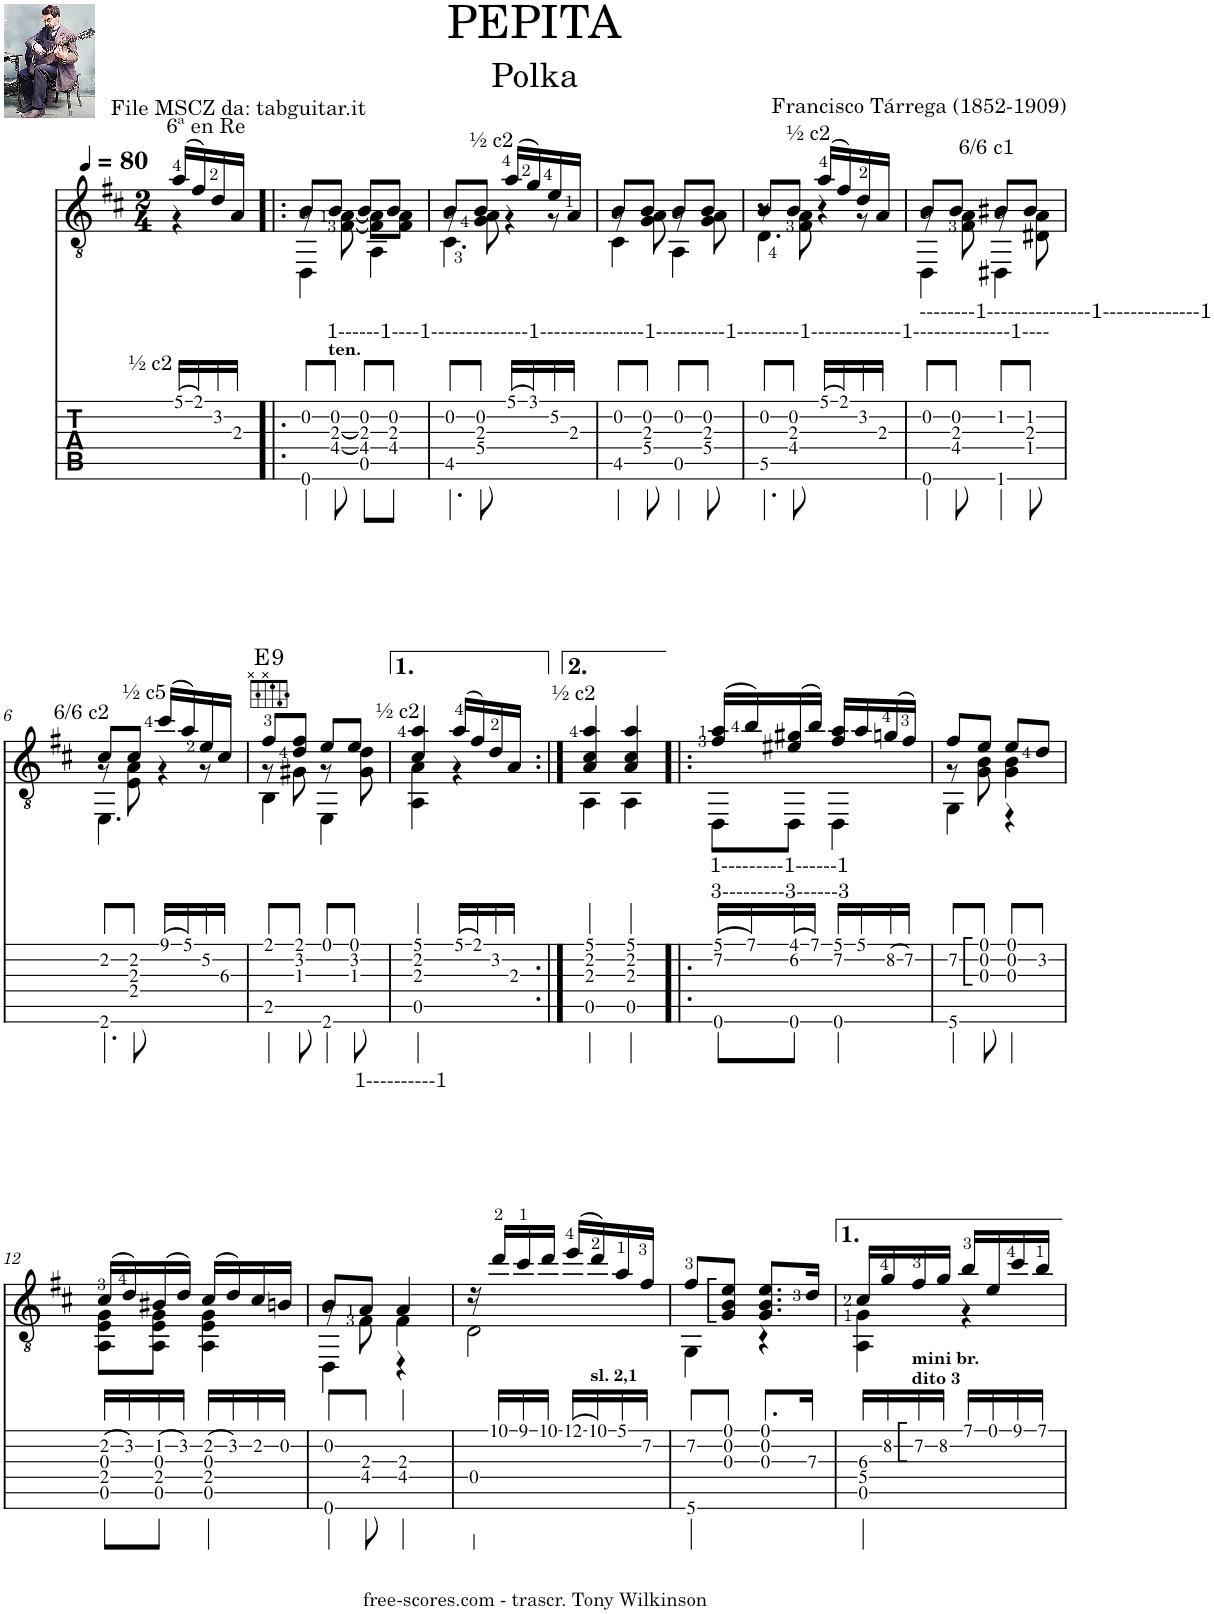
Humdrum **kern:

**kern	**kern	**harte
*part2	*part1	*part1
*staff2	*staff1	*
*I"Chitarra classica (Intavolatura)	*I"Classical Guitar	*
*stria6	*	*
*	*clefGv2	*
*k[f#c#]	*k[f#c#]	*
*M2/4	*M2/4	*
*MM80	*MM80	*
=	=	=
*^	*^	*
!	!	!LO:TX:a:t=6ª en Re	!	!
!LO:TX:a:t=½ c2	!	!	!	!
(16a/LL	4r	(16a/LL	4r	.
16f#/)	.	16f#/)	.	.
16d/	.	16d/	.	.
16A/JJ	.	16A/JJ	.	.
=1!|:	=1!|:	=1!|:	=1!|:	=1!|:
*	*^	*	*^	*
8B/L	8r	4DD\	8B/L	8r	4DD\	.
!LO:TX:a:B:t=ten.	!	!	!	!	!	!
!LO:TX:a:t=1------1----1--------------1---------------1----------1---------1-------------1--------------1----	!	!	!	!	!	!
8B/J	[8F#\ [8A\	.	8B/J	[8F#\ [8A\	.	.
8B/L	8F#\] 8A\]L	4AA\	8B/L	8F#\] 8A\]L	4AA\	.
8B/J	8F#\ 8A\J	.	8B/J	8F#\ 8A\J	.	.
=2	=2	=2	=2	=2	=2	=2
8B/L	8r	4.C#\	8B/L	8r	4.C#\	.
8B/J	8G\ 8A\	.	8B/J	8G\ 8A\	.	.
!	!	!	!LO:TX:a:t=½ c2	!	!	!
(16a/LL	4r	.	(16a/LL	4r	.	.
16g/)	.	.	16g/)	.	.	.
16e/	.	8r	16e/	.	8r	.
16A/JJ	.	.	16A/JJ	.	.	.
=3	=3	=3	=3	=3	=3	=3
8B/L	8r	4C#\	8B/L	8r	4C#\	.
8B/J	8G\ 8A\	.	8B/J	8G\ 8A\	.	.
8B/L	8r	4AA\	8B/L	8r	4AA\	.
8B/J	8G\ 8A\	.	8B/J	8G\ 8A\	.	.
=4	=4	=4	=4	=4	=4	=4
8B/L	8r	4.D\	8B/L	8r	4.D\	.
8B/J	8F#\ 8A\	.	8B/J	8F#\ 8A\	.	.
!	!	!	!LO:TX:a:t=½ c2	!	!	!
(16a/LL	4r	.	(16a/LL	4r	.	.
16f#/)	.	.	16f#/)	.	.	.
16d/	.	8r	16d/	.	8r	.
16A/JJ	.	.	16A/JJ	.	.	.
=5	=5	=5	=5	=5	=5	=5
!LO:TX:a:t=--------1---------------1--------------1	!	!	!	!	!	!
8B/L	8r	4DD\	8B/L	8r	4DD\	.
8B/J	8F#\ 8A\	.	8B/J	8F#\ 8A\	.	.
!	!	!	!LO:TX:a:t=6/6 c1	!	!	!
8B#X/L	8r	4DD#X\	8B#X/L	8r	4DD#X\	.
8B#/J	8D#X\ 8A\	.	8B#/J	8D#X\ 8A\	.	.
!!LO:LB:g=z	!!	!!
=6	=6	=6	=6	=6	=6	=6
!	!	!	!LO:TX:a:t=6/6 c2	!	!	!
8c#/L	8r	4.EE\	8c#/L	8r	4.EE\	.
8c#/J	8E\ 8A\	.	8c#/J	8E\ 8A\	.	.
!	!	!	!LO:TX:a:t=½ c5	!	!	!
(16cc#/LL	4r	.	(16cc#/LL	4r	.	.
16a/)	.	.	16a/)	.	.	.
16e/	.	8r	16e/	.	8r	.
16c#/JJ	.	.	16c#/JJ	.	.	.
=7	=7	=7	=7	=7	=7	=7
!	!	!	!	!	!	!LO:H:kt=9
8f#/L	8r	4BB\	8f#/L	8r	4BB\	E:9
8d/ 8f#/J	8G#X\	.	8d/ 8f#/J	8G#X\	.	.
8e/L	8r	4EE\	8e/L	8r	4EE\	.
!LO:TX:b:t=1----------1	!	!	!	!	!	!
8e/J	8G#\ 8d\	.	8e/J	8G#\ 8d\	.	.
*	*v	*v	*	*	*	*
*	*	*	*v	*v	*
=8	=8	=8	=8	=8
!	!	!LO:TX:a:t=½ c2	!	!
4c#/ 4a/	4AA\ 4A\	4c#/ 4a/	4AA\ 4A\	.
(16a/LL	4r	(16a/LL	4r	.
16f#/)	.	16f#/)	.	.
16d/	.	16d/	.	.
16A/JJ	.	16A/JJ	.	.
=9:|!	=9:|!	=9:|!	=9:|!	=9:|!
!	!	!LO:TX:a:t=½ c2	!	!
4A/ 4c#/ 4a/	4AA\	4A/ 4c#/ 4a/	4AA\	.
4A/ 4c#/ 4a/	4AA\	4A/ 4c#/ 4a/	4AA\	.
=10!|:	=10!|:	=10!|:	=10!|:	=10!|:
!LO:TX:a:t=1---------1------1	!	!	!	!
!LO:TX:a:t=3---------3------3	!	!	!	!
(16f#/ 16a/LL	8DD\L	(16f#/ 16a/LL	8DD\L	.
16b/)	.	16b/)	.	.
(16e#X/ 16g#X/	8DD\J	(16e#X/ 16g#X/	8DD\J	.
16b/JJ)	.	16b/JJ)	.	.
16f#/ 16a/LL	4DD\	16f#/ 16a/LL	4DD\	.
16a/	.	16a/	.	.
(16gn/	.	(16gn/	.	.
16f#/JJ)	.	16f#/JJ)	.	.
=11	=11	=11	=11	=11
*	*^	*	*^	*
8f#/L	8r	4GG\	8f#/L	8r	4GG\	.
8e::/J	8G\ 8B\	.	8e/J	8G\ 8B\	.	.
8e/L	4G\ 4B\	4r	8e/L	4G\ 4B\	4r	.
8d/J	.	.	8d/J	.	.	.
*	*v	*v	*	*	*	*
*	*	*	*v	*v	*
!!LO:LB:g=z
=12	=12	=12	=12	=12
(16c#/LL	8AA\ 8E\ 8G\L	(16c#/LL	8AA\ 8E\ 8G\L	.
16d/)	.	16d/)	.	.
(16B#X/	8AA\ 8E\ 8G\J	(16B#X/	8AA\ 8E\ 8G\J	.
16d/JJ)	.	16d/JJ)	.	.
(16c#/LL	4AA\ 4E\ 4G\	(16c#/LL	4AA\ 4E\ 4G\	.
16d/)	.	16d/)	.	.
16c#/	.	16c#/	.	.
16Bn/JJ	.	16Bn/JJ	.	.
=13	=13	=13	=13	=13
*	*^	*	*^	*
8B/L	8r	4DD\	8B/L	8r	4DD\	.
8A/J	8F#\	.	8A/J	8F#\	.	.
4A/	4F#\	4r	4A/	4F#\	4r	.
*	*v	*v	*	*	*	*
*	*	*	*v	*v	*
=14	=14	=14	=14	=14
16r	2D\	16r	2D\	.
16dd/LL	.	16dd/LL	.	.
16cc#/	.	16cc#/	.	.
16dd/JJ	.	16dd/JJ	.	.
(16ee/LL	.	(16ee/LL	.	.
!LO:TX:a:B:t=sl. 2,1	!	!	!	!
16dd/)	.	16dd/)	.	.
16a/	.	16a/	.	.
16f#/JJ	.	16f#/JJ	.	.
=15	=15	=15	=15	=15
8f#/L	4GG\	8f#/L	4GG\	.
8G/ 8B/ 8e/J	.	8G/:: 8B/:: 8e/::J	.	.
8.G/ 8.B/ 8.e/L	4r	8.G/ 8.B/ 8.e/L	4r	.
16d/Jk	.	16d/Jk	.	.
=16	=16	=16	=16	=16
16c#/LL	4AA\ 4G\	16c#/LL	4AA\ 4G\	.
16g/	.	16g/	.	.
!LO:TX:a:B:t=mini br.	!	!	!	!
!LO:TX:a:t=dito 3	!	!	!	!
16f#::/	.	16f#/	.	.
16g/JJ	.	16g/JJ	.	.
16b/LL	4r	16b/LL	4r	.
16e/	.	16e/	.	.
16cc#/	.	16cc#/	.	.
16b/JJ	.	16b/JJ	.	.
*v	*v	*	*	*
*	*v	*v	*
=	=	=
*-	*-	*-
